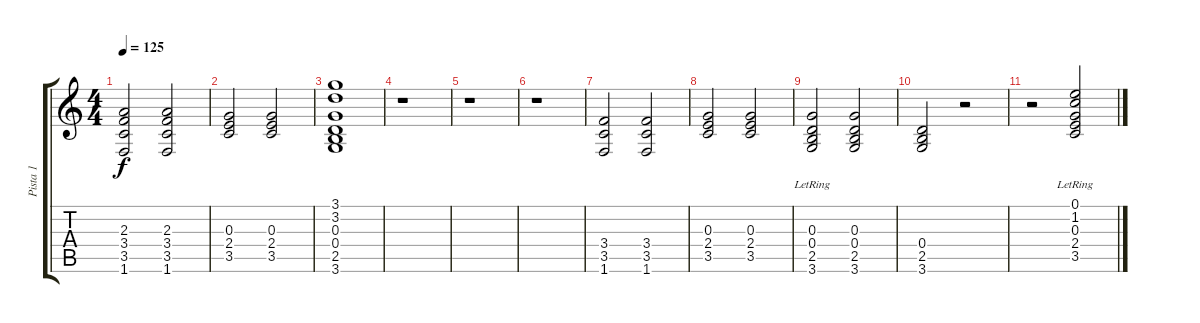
\track ("Pista 1" "Pista 1") {instrument acousticguitarnylon}
\staff {score tabs}
\tuning (E4 B3 G3 D3 A2 E2) {hide}
\ts (4 4)
\tempo 125
\clef g2
\ks c
(2.3 3.4 3.5 1.6).2{dy f} (2.3 3.4 3.5 1.6).2 |
(0.3 2.4 3.5).2 (0.3 2.4 3.5).2 |
(3.1 3.2 0.3 0.4 2.5 3.6).1 |
r.1 |
r.1 |
r.1 |
(3.4 3.5 1.6).2 (3.4 3.5 1.6).2 |
(0.3 2.4 3.5).2 (0.3 2.4 3.5).2 |
(0.3 0.4 2.5 3.6{lr}).2 (0.3 0.4 2.5 3.6).2 |
(0.4 2.5 3.6).2 r.2 |
r.2 (0.1{lr} 1.2{lr} 0.3{lr} 2.4{lr} 3.5{lr}).2
